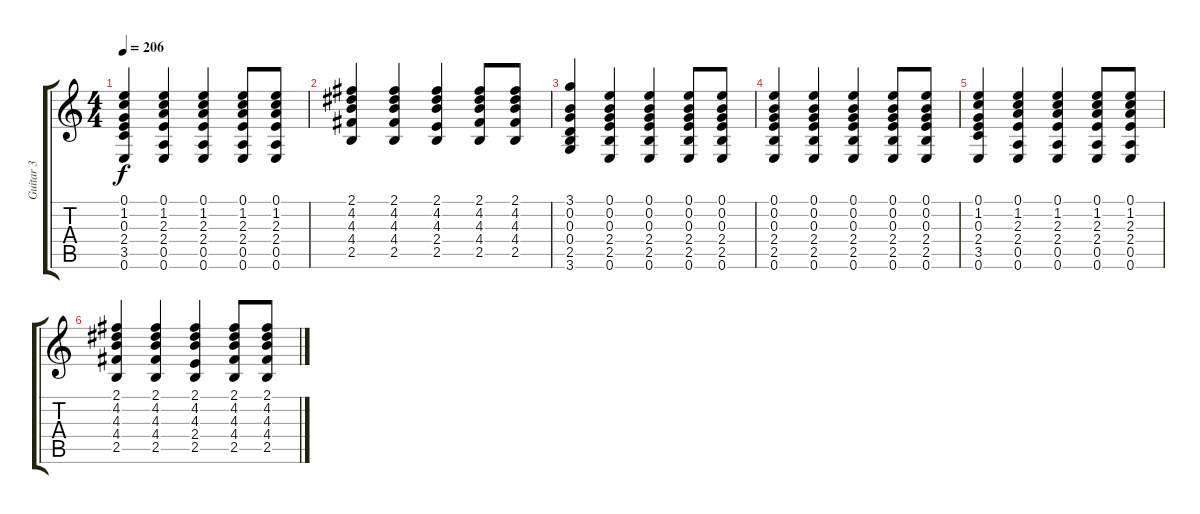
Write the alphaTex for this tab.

\track ("Guitar 3" "Guitar 3") {instrument acousticguitarsteel}
\staff {score tabs}
\tuning (E4 B3 G3 D3 A2 E2) {hide}
\ts (4 4)
\tempo 206
\clef g2
\ks c
(0.1 1.2 0.3 2.4 3.5 0.6).4{dy f} (0.1 1.2 2.3 2.4 0.5 0.6).4 (0.1 1.2 2.3 2.4 0.5 0.6).4 (0.1 1.2 2.3 2.4 0.5 0.6).8 (0.1 1.2 2.3 2.4 0.5 0.6).8 |
(2.1 4.2 4.3 4.4 2.5).4 (2.1 4.2 4.3 4.4 2.5).4 (2.1 4.2 4.3 2.4 2.5).4 (2.1 4.2 4.3 4.4 2.5).8 (2.1 4.2 4.3 4.4 2.5).8 |
(3.1 0.2 0.3 0.4 2.5 3.6).4 (0.1 0.2 0.3 2.4 2.5 0.6).4 (0.1 0.2 0.3 2.4 2.5 0.6).4 (0.1 0.2 0.3 2.4 2.5 0.6).8 (0.1 0.2 0.3 2.4 2.5 0.6).8 |
(0.1 0.2 0.3 2.4 2.5 0.6).4 (0.1 0.2 0.3 2.4 2.5 0.6).4 (0.1 0.2 0.3 2.4 2.5 0.6).4 (0.1 0.2 0.3 2.4 2.5 0.6).8 (0.1 0.2 0.3 2.4 2.5 0.6).8 |
(0.1 1.2 0.3 2.4 3.5 0.6).4 (0.1 1.2 2.3 2.4 0.5 0.6).4 (0.1 1.2 2.3 2.4 0.5 0.6).4 (0.1 1.2 2.3 2.4 0.5 0.6).8 (0.1 1.2 2.3 2.4 0.5 0.6).8 |
(2.1 4.2 4.3 4.4 2.5).4 (2.1 4.2 4.3 4.4 2.5).4 (2.1 4.2 4.3 2.4 2.5).4 (2.1 4.2 4.3 4.4 2.5).8 (2.1 4.2 4.3 4.4 2.5).8
